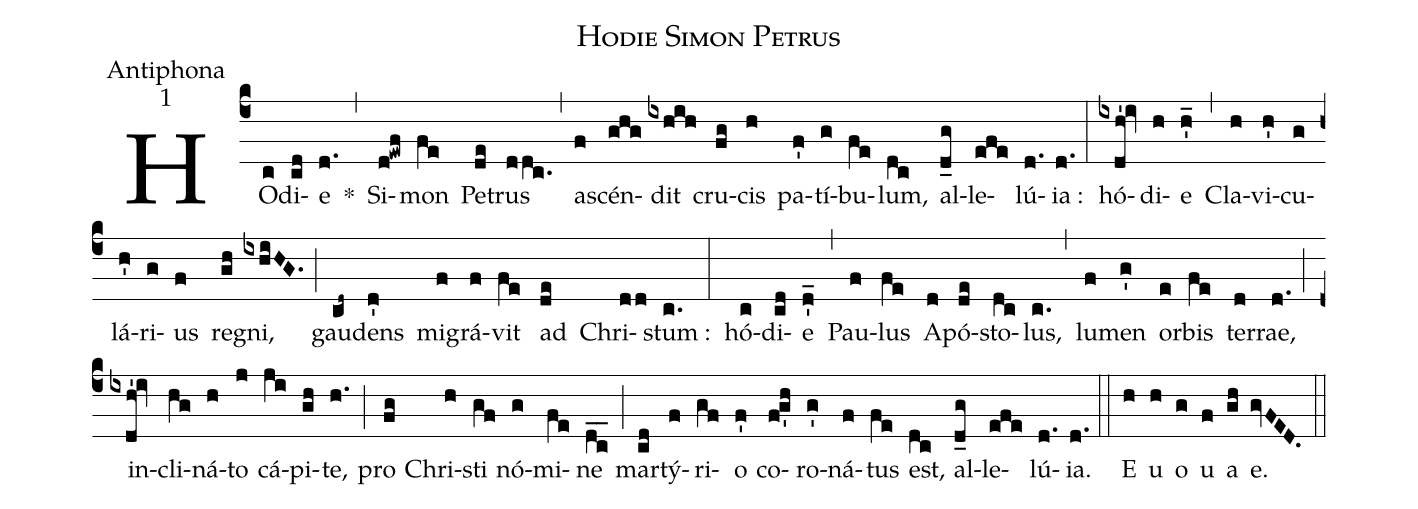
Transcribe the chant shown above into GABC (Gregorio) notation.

name:Hodie Simon Petrus;
office-part:Antiphona;
mode:1;
%%
(c4) HO(c)di(cd)e(d.) *(,) Si(d!ewf)mon(fe) Pe(de)trus(ddc.) (,) a(f)scén(ghg)dit(ixhih) cru(fg)cis(h) pa(f')tí(g)bu(fe)lum,(dc) al(d_g)le(efe)lú(d.){ia} :(d.) (:) hó(ixdh'!iv)di(h)e(h'_) (,) Cla(h)vi(h')cu(g)lá(h')ri(g)us(f) re(gh)gni,(ixhiHG.) (;) gau(cd~)dens(d') mi(f)grá(f)vit(fe) ad(de) Chri(dd)stum :(c.) (:) hó(c)di(cd)e(d'_) (,) Pau(f)lus(fe) A(d)pó(de)sto(dc)lus,(c.) (,) lu(f)men(g') or(e)bis(fe) ter(d)rae,(d.) (;) in(ixdh'!iv)cli(hg)ná(h)to(j) cá(ji)pi(gh)te,(h.) (;) pro(fg) Chri(h)sti(gf) nó(g)mi(fe)ne(dc__) (;) mar(cd)tý(f)ri(gf)o(f') co(fg'h)ro(g')ná(f)tus(fe) est,(dc) al(d_g)le(efe)lú(d.){ia}.(d.) (::) <eu>E(h) u(h) o(g) u(f) a(gh) e.</eu>(gvFED.) (::)
